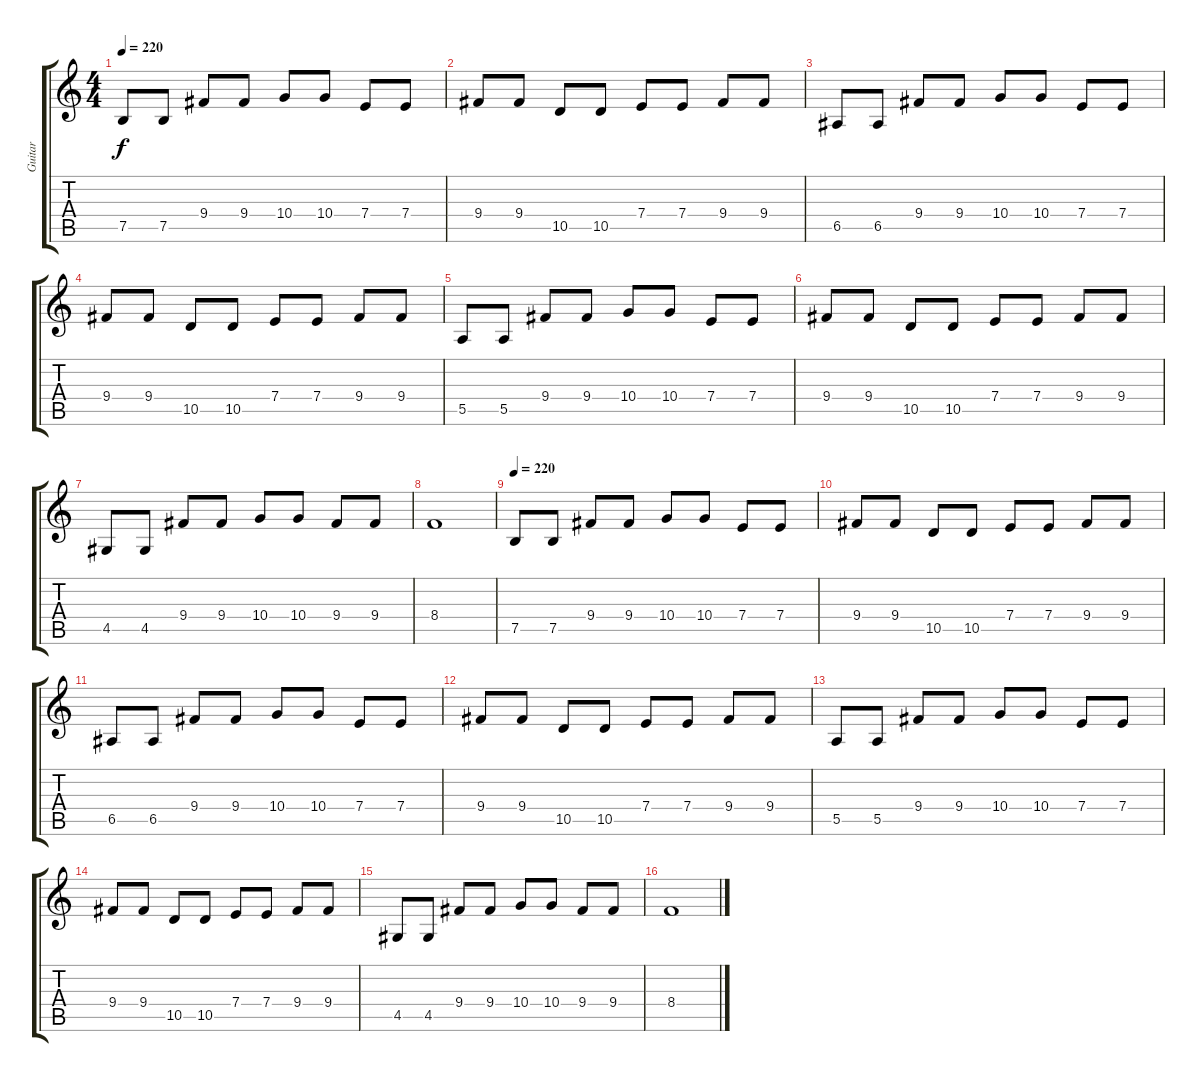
\track ("Guitar" "Guitar") {instrument overdrivenguitar}
\staff {score tabs}
\tuning (B3 Gb3 D3 A2 E2 B1) {hide}
\ts (4 4)
\tempo 220
\clef g2
\ks c
7.5.8{dy f} 7.5.8 9.4.8 9.4.8 10.4.8 10.4.8 7.4.8 7.4.8 |
9.4.8 9.4.8 10.5.8 10.5.8 7.4.8 7.4.8 9.4.8 9.4.8 |
6.5.8 6.5.8 9.4.8 9.4.8 10.4.8 10.4.8 7.4.8 7.4.8 |
9.4.8 9.4.8 10.5.8 10.5.8 7.4.8 7.4.8 9.4.8 9.4.8 |
5.5.8 5.5.8 9.4.8 9.4.8 10.4.8 10.4.8 7.4.8 7.4.8 |
9.4.8 9.4.8 10.5.8 10.5.8 7.4.8 7.4.8 9.4.8 9.4.8 |
4.5.8 4.5.8 9.4.8 9.4.8 10.4.8 10.4.8 9.4.8 9.4.8 |
8.4.1 |
\tempo 220
7.5.8 7.5.8 9.4.8 9.4.8 10.4.8 10.4.8 7.4.8 7.4.8 |
9.4.8 9.4.8 10.5.8 10.5.8 7.4.8 7.4.8 9.4.8 9.4.8 |
6.5.8 6.5.8 9.4.8 9.4.8 10.4.8 10.4.8 7.4.8 7.4.8 |
9.4.8 9.4.8 10.5.8 10.5.8 7.4.8 7.4.8 9.4.8 9.4.8 |
5.5.8 5.5.8 9.4.8 9.4.8 10.4.8 10.4.8 7.4.8 7.4.8 |
9.4.8 9.4.8 10.5.8 10.5.8 7.4.8 7.4.8 9.4.8 9.4.8 |
4.5.8 4.5.8 9.4.8 9.4.8 10.4.8 10.4.8 9.4.8 9.4.8 |
8.4.1
